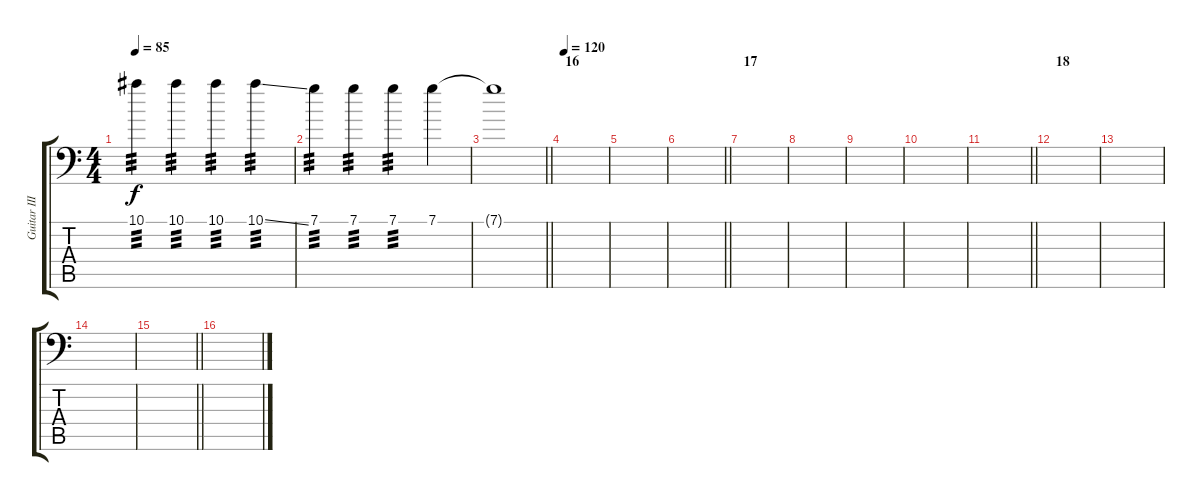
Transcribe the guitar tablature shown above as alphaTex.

\track ("Guitar III" "Guitar III") {instrument distortionguitar}
\staff {score tabs}
\tuning (C4 G3 D3 A2 E2 A1) {hide}
\ts (4 4)
\tempo 85
\clef f4
\ks c
10.1.4{tp 3 dy f} 10.1.4{tp 3} 10.1.4{tp 3} 10.1{ss}.4{tp 3} |
7.1.4{tp 3} 7.1.4{tp 3} 7.1.4{tp 3} 7.1.4 |
\barLineRight lightlight
7.1{t}.1 |
\section ("" "16")
\tempo 120
|
|
\barLineRight lightlight
|
\section ("" "17")
|
|
|
|
\barLineRight lightlight
|
\section ("" "18")
|
|
|
\barLineRight lightlight
|
\section ("" "")
